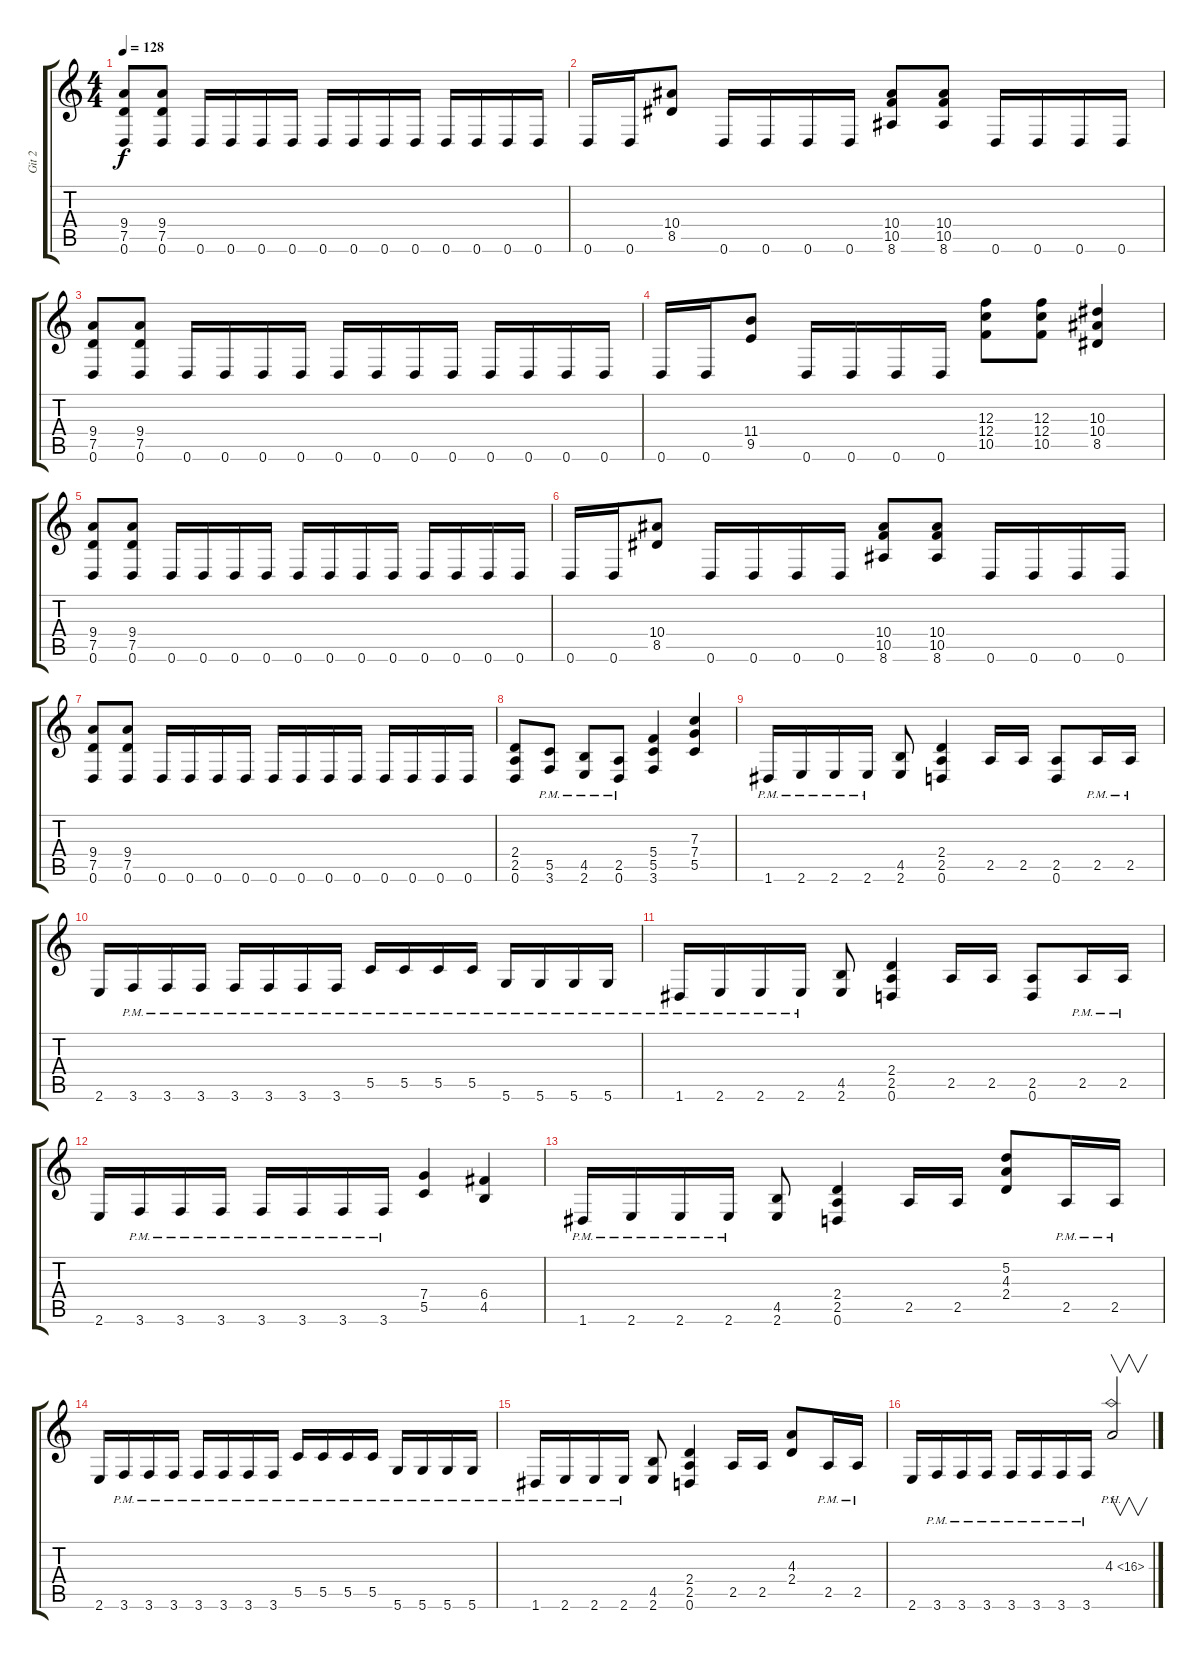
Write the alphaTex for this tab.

\track ("Git 2" "Git 2") {instrument distortionguitar}
\staff {score tabs}
\tuning (D4 A3 F3 C3 G2 D2) {hide}
\ts (4 4)
\tempo 128
\clef g2
\ks c
(9.4 7.5 0.6).8{dy f} (9.4 7.5 0.6).8 0.6.16 0.6.16 0.6.16 0.6.16 0.6.16 0.6.16 0.6.16 0.6.16 0.6.16 0.6.16 0.6.16 0.6.16 |
0.6.16 0.6.16 (10.4 8.5).8 0.6.16 0.6.16 0.6.16 0.6.16 (10.4 10.5 8.6).8 (10.4 10.5 8.6).8 0.6.16 0.6.16 0.6.16 0.6.16 |
(9.4 7.5 0.6).8 (9.4 7.5 0.6).8 0.6.16 0.6.16 0.6.16 0.6.16 0.6.16 0.6.16 0.6.16 0.6.16 0.6.16 0.6.16 0.6.16 0.6.16 |
0.6.16 0.6.16 (11.4 9.5).8 0.6.16 0.6.16 0.6.16 0.6.16 (12.3 12.4 10.5).8 (12.3 12.4 10.5).8 (10.3 10.4 8.5).4 |
(9.4 7.5 0.6).8 (9.4 7.5 0.6).8 0.6.16 0.6.16 0.6.16 0.6.16 0.6.16 0.6.16 0.6.16 0.6.16 0.6.16 0.6.16 0.6.16 0.6.16 |
0.6.16 0.6.16 (10.4 8.5).8 0.6.16 0.6.16 0.6.16 0.6.16 (10.4 10.5 8.6).8 (10.4 10.5 8.6).8 0.6.16 0.6.16 0.6.16 0.6.16 |
(9.4 7.5 0.6).8 (9.4 7.5 0.6).8 0.6.16 0.6.16 0.6.16 0.6.16 0.6.16 0.6.16 0.6.16 0.6.16 0.6.16 0.6.16 0.6.16 0.6.16 |
(2.4 2.5 0.6).8 (5.5{pm} 3.6{pm}).8 (4.5{pm} 2.6{pm}).8 (2.5{pm} 0.6{pm}).8 (5.4 5.5 3.6).4 (7.3 7.4 5.5).4 |
1.6{pm}.16 2.6{pm}.16 2.6{pm}.16 2.6{pm}.16 (4.5 2.6).8 (2.4 2.5 0.6).4 2.5.16 2.5.16 (2.5 0.6).8 2.5{pm}.16 2.5{pm}.16 |
2.6.16 3.6{pm}.16 3.6{pm}.16 3.6{pm}.16 3.6{pm}.16 3.6{pm}.16 3.6{pm}.16 3.6{pm}.16 5.5{pm}.16 5.5{pm}.16 5.5{pm}.16 5.5{pm}.16 5.6{pm}.16 5.6{pm}.16 5.6{pm}.16 5.6{pm}.16 |
1.6{pm}.16 2.6{pm}.16 2.6{pm}.16 2.6{pm}.16 (4.5 2.6).8 (2.4 2.5 0.6).4 2.5.16 2.5.16 (2.5 0.6).8 2.5{pm}.16 2.5{pm}.16 |
2.6.16 3.6{pm}.16 3.6{pm}.16 3.6{pm}.16 3.6{pm}.16 3.6{pm}.16 3.6{pm}.16 3.6{pm}.16 (7.4 5.5).4 (6.4 4.5).4 |
1.6{pm}.16 2.6{pm}.16 2.6{pm}.16 2.6{pm}.16 (4.5 2.6).8 (2.4 2.5 0.6).4 2.5.16 2.5.16 (5.2 4.3 2.4).8 2.5{pm}.16 2.5{pm}.16 |
2.6.16 3.6{pm}.16 3.6{pm}.16 3.6{pm}.16 3.6{pm}.16 3.6{pm}.16 3.6{pm}.16 3.6{pm}.16 5.5{pm}.16 5.5{pm}.16 5.5{pm}.16 5.5{pm}.16 5.6{pm}.16 5.6{pm}.16 5.6{pm}.16 5.6{pm}.16 |
1.6{pm}.16 2.6{pm}.16 2.6{pm}.16 2.6{pm}.16 (4.5 2.6).8 (2.4 2.5 0.6).4 2.5.16 2.5.16 (4.3 2.4).8 2.5{pm}.16 2.5{pm}.16 |
2.6.16 3.6{pm}.16 3.6{pm}.16 3.6{pm}.16 3.6{pm}.16 3.6{pm}.16 3.6{pm}.16 3.6{pm}.16 4.3{ph 12}.2{v}
